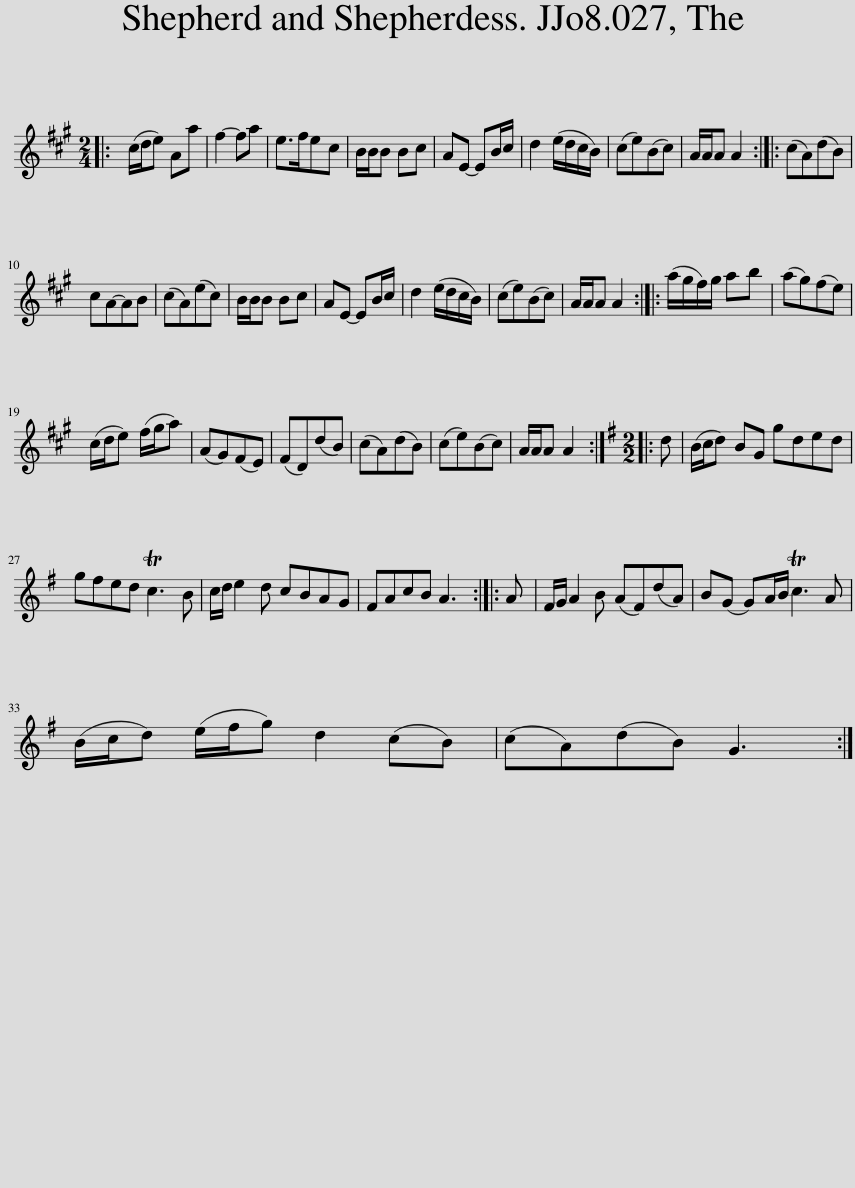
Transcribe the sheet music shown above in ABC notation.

X:1
L:1/8
M:2/4
I:linebreak $
K:A
V:1 treble
V:1
|: (c/d/e) Aa | f2- fa | e>fec | B/B/B Bc | AE- EB/c/ | %5
 d2 (e/d/c/B/) | (ce)(Bc) | A/A/A A2 :: (cA)(dB) |$ cA-AB | %10
 (cA)(ec) | B/B/B Bc | AE- EB/c/ | d2 (e/d/c/B/) | (ce)(Bc) | %15
 A/A/A A2 :: (a/g/f/)g/ ab | (ag)(fe) |$ (c/d/e) (f/g/a) | (AG)(FE) | %20
 (FD)(dB) | (cA)(dB) | (ce)(Bc) | A/A/A A2 ::[K:G][M:2/2] d | %25
 (B/c/d) BG gded |$ gfed Tc3 B | c/d/ e2 d cBAG | FAcB A3 :: A | %30
 F/G/ A2 B (AF)(dA) | B(G G)A/B/ Tc3 A |$ (B/c/d) (e/f/g) d2 (cB) | (cA)(dB) G3 :| %34
